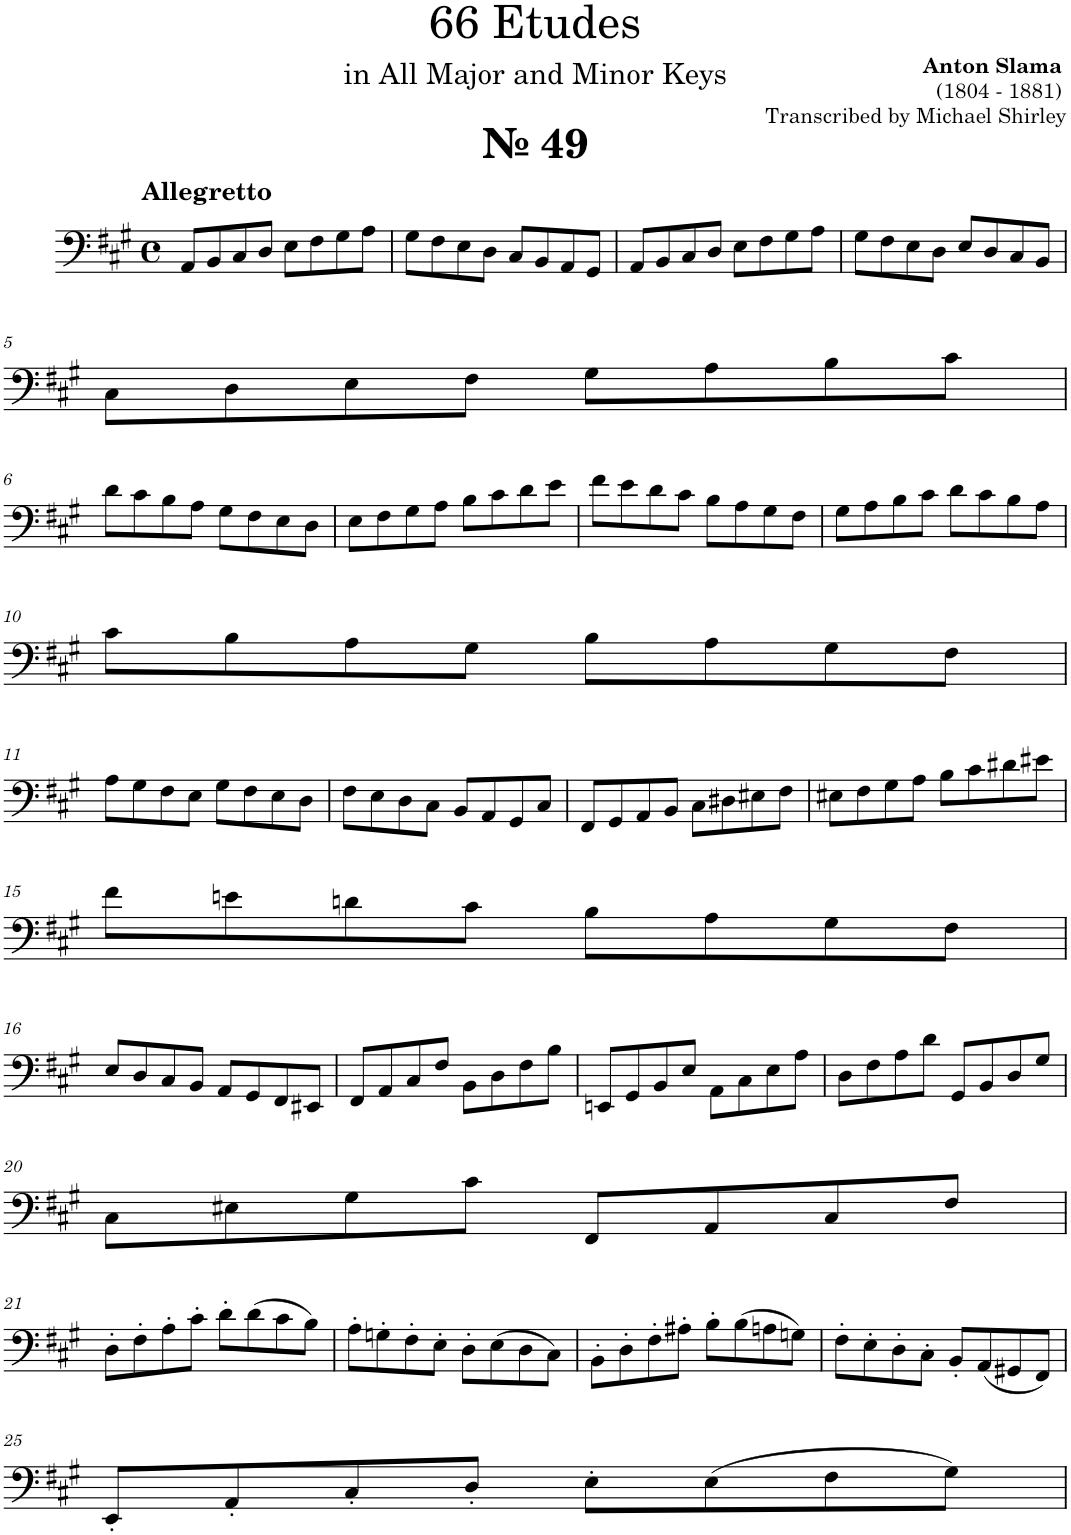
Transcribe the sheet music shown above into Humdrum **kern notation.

**kern
*part1
*staff1
*I"Trombone
*I'Tbn.
*clefF4
*k[f#c#g#]
*M4/4
*met(c)
=1
!LO:TX:a:B:t=№ 49
!LO:TX:a:B:t=Allegretto
8AA/L
8BB/
8C#/
8D/J
8E\L
8F#\
8G#\
8A\J
=2
8G#\L
8F#\
8E\
8D\J
8C#/L
8BB/
8AA/
8GG#/J
=3
8AA/L
8BB/
8C#/
8D/J
8E\L
8F#\
8G#\
8A\J
=4
8G#\L
8F#\
8E\
8D\J
8E/L
8D/
8C#/
8BB/J
!!LO:LB:g=z
=5
8C#\L
8D\
8E\
8F#\J
8G#\L
8A\
8B\
8c#\J
!!LO:LB:g=z
=6
8d\L
8c#\
8B\
8A\J
8G#\L
8F#\
8E\
8D\J
=7
8E\L
8F#\
8G#\
8A\J
8B\L
8c#\
8d\
8e\J
=8
8f#\L
8e\
8d\
8c#\J
8B\L
8A\
8G#\
8F#\J
=9
8G#\L
8A\
8B\
8c#\J
8d\L
8c#\
8B\
8A\J
!!LO:LB:g=z
=10
8c#\L
8B\
8A\
8G#\J
8B\L
8A\
8G#\
8F#\J
!!LO:LB:g=z
=11
8A\L
8G#\
8F#\
8E\J
8G#\L
8F#\
8E\
8D\J
=12
8F#\L
8E\
8D\
8C#\J
8BB/L
8AA/
8GG#/
8C#/J
=13
8FF#/L
8GG#/
8AA/
8BB/J
8C#\L
8D#X\
8E#X\
8F#\J
=14
8E#X\L
8F#\
8G#\
8A\J
8B\L
8c#\
8d#X\
8e#X\J
!!LO:LB:g=z
=15
8f#\L
8en\
8dn\
8c#\J
8B\L
8A\
8G#\
8F#\J
!!LO:LB:g=z
=16
8E/L
8D/
8C#/
8BB/J
8AA/L
8GG#/
8FF#/
8EE#X/J
=17
8FF#/L
8AA/
8C#/
8F#/J
8BB\L
8D\
8F#\
8B\J
=18
8EEn/L
8GG#/
8BB/
8E/J
8AA\L
8C#\
8E\
8A\J
=19
8D\L
8F#\
8A\
8d\J
8GG#/L
8BB/
8D/
8G#/J
!!LO:LB:g=z
=20
8C#\L
8E#X\
8G#\
8c#\J
8FF#/L
8AA/
8C#/
8F#/J
!!LO:LB:g=z
=21
8D'\L
8F#'\
8A'\
8c#'\J
8d'\L
(>8d\
8c#\
8B\J)
=22
8A'\L
8Gn'\
8F#'\
8E'\J
8D'\L
(>8E\
8D\
8C#\J)
=23
8BB'\L
8D'\
8F#'\
8A#X'\J
8B'\L
(>8B\
8An\
8Gn\J)
=24
8F#'\L
8E'\
8D'\
8C#'\J
8BB'/L
(8AA/
8GG#X/
8FF#/J)
!!LO:LB:g=z
=25
8EE'/L
8AA'/
8C#'/
8D'/J
8E'\L
(8E\
8F#\
8G#\J)
=
*-
